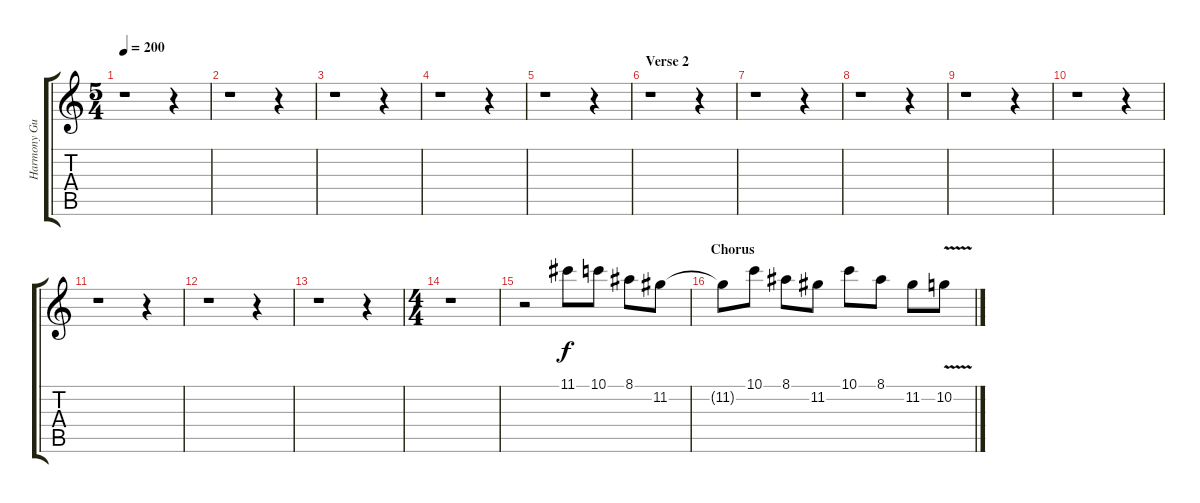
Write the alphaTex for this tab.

\track ("Harmony Guitar" "Harmony Gu") {instrument distortionguitar}
\staff {score tabs}
\tuning (D4 A3 F3 C3 G2 D2) {hide}
\ts (5 4)
\tempo 200
\clef g2
\ks c
r.1{dy f} r.4 |
r.1 r.4 |
r.1 r.4 |
r.1 r.4 |
r.1 r.4 |
\section ("" "Verse 2")
r.1 r.4 |
r.1 r.4 |
r.1 r.4 |
r.1 r.4 |
r.1 r.4 |
r.1 r.4 |
r.1 r.4 |
r.1 r.4 |
\ts (4 4)
r.1 |
r.2 11.1.8 10.1.8 8.1.8 11.2.8 |
\section ("" "Chorus")
11.2{t}.8 10.1.8 8.1.8 11.2.8 10.1.8 8.1.8 11.2.8 10.2{v}.8
